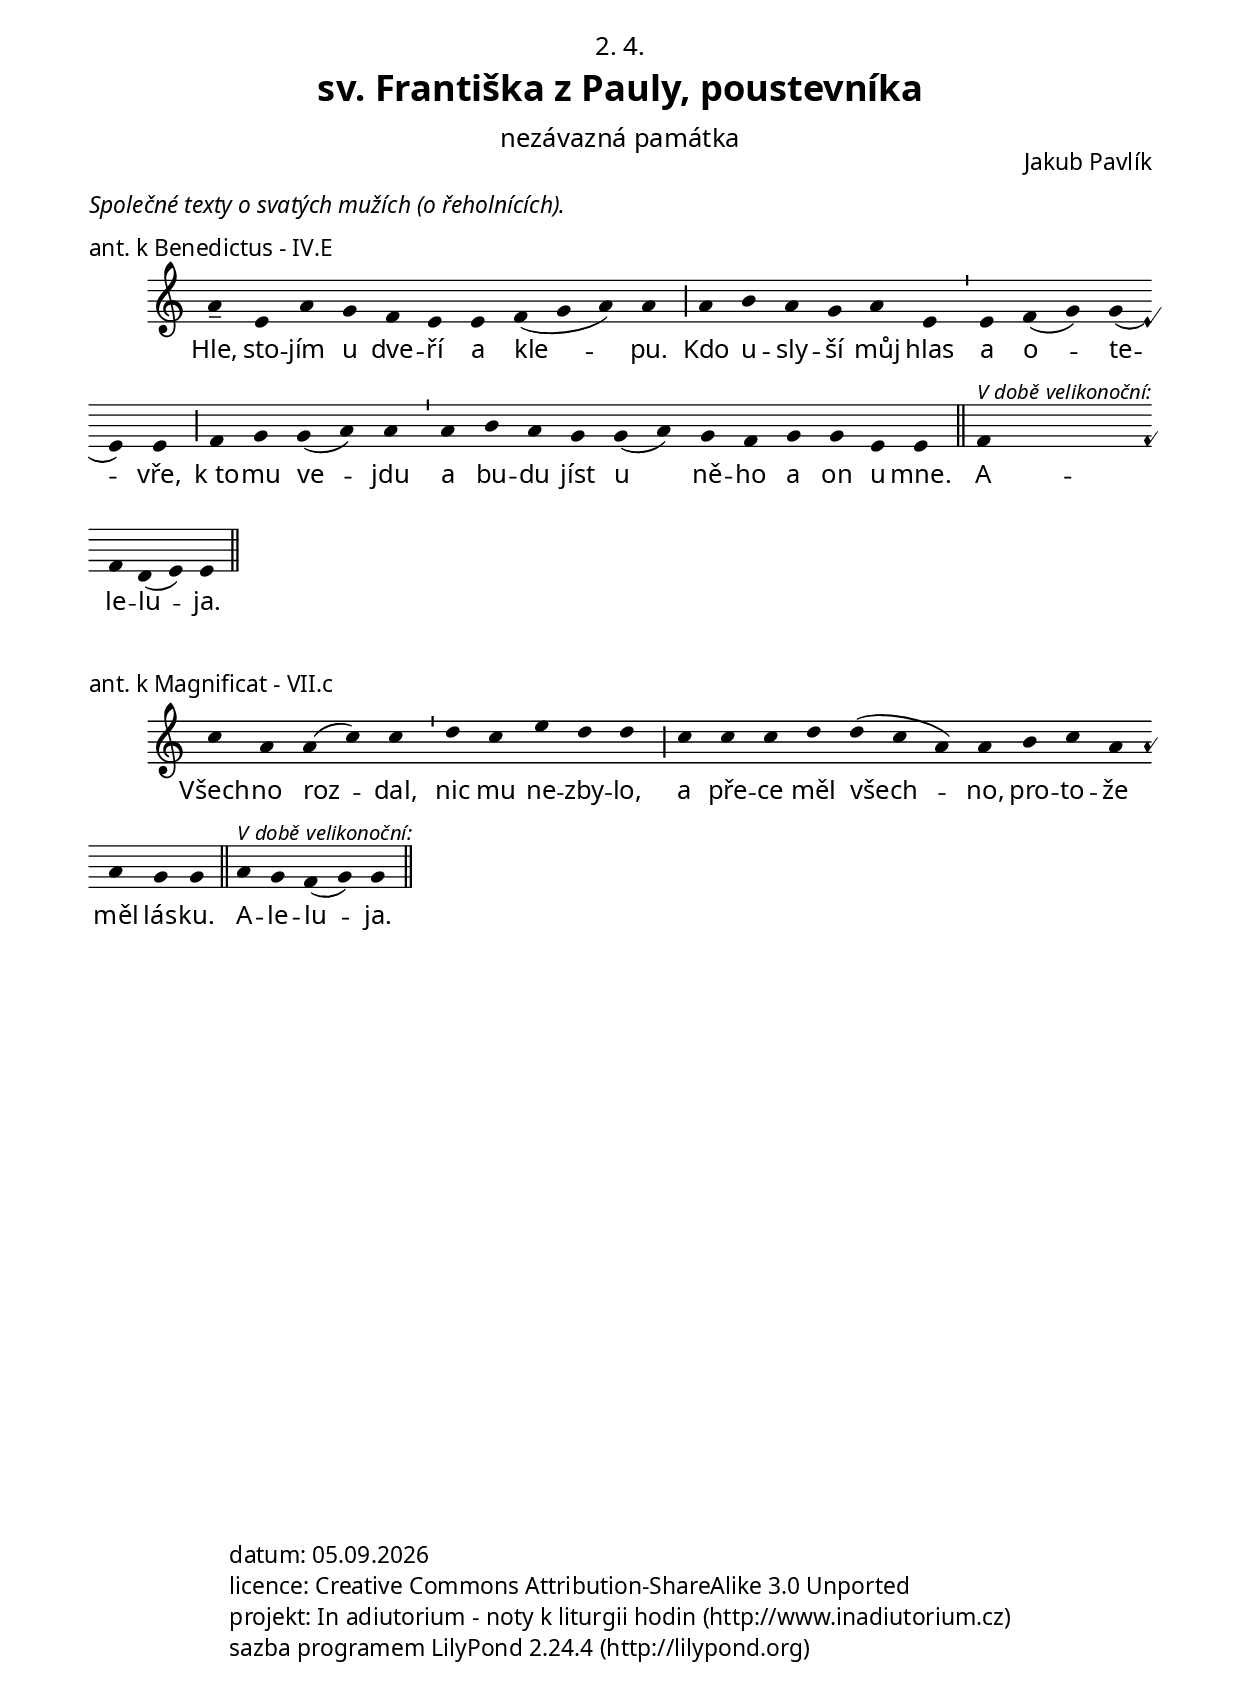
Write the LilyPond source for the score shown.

\version "2.19.16"

\include "../spolecne.ly"

\header {
  title = \markup\titleSvatek
            "sv. Františka z Pauly, poustevníka"
            "nezávazná památka"
            "2. 4."
  composer = "Jakub Pavlík"
}

\markup\communia #'(#:reholnik)

\score {
  \relative c'' {
    \choralniRezim
    a4-- e a g f e e f( g a) a \barMaior
    a b a g a e \barMin
    e f( g) g( e) e \barMaior
    f g g( a) a \barMin
    a b a g g( a) g f
    g g e e \barFinalis

    f^\markup\rubrVelikAleluja f d( e) e \barFinalis
  }
  \addlyrics {
    Hle, sto -- jím u dve -- ří a kle -- pu.
    Kdo u -- sly -- ší můj hlas
    a o -- te -- vře,
    k_to -- mu ve -- jdu
    a bu -- du jíst u ně -- ho
    a on u mne.

    A -- le -- lu -- ja.
  }
  \header {
    quid = "ant. k Benedictus"
    modus = "IV"
    differentia = "E"
    psalmus = ""
    id = "aben"
    piece = \markup {\sestavTitulekBezZalmu}
  }
}

\score {
  \relative c'' {
    \choralniRezim
    c4 a a( c) c \barMin
    d c e d d \barMaior
    c c c d d( c a) a
    b c a a g g \barFinalis

    a^\markup\rubrVelikAleluja g f( g) g \barFinalis
  }
  \addlyrics {
    Všech -- no roz -- dal,
    nic mu ne -- zby -- lo,
    a pře -- ce měl všech -- no,
    pro -- to -- že měl lás -- ku.

    A -- le -- lu -- ja.
  }
  \header {
    quid = "ant. k Magnificat"
    modus = "VII"
    differentia = "c"
    psalmus = ""
    id = "amag"
    piece = \markup {\sestavTitulekBezZalmu}
  }
}